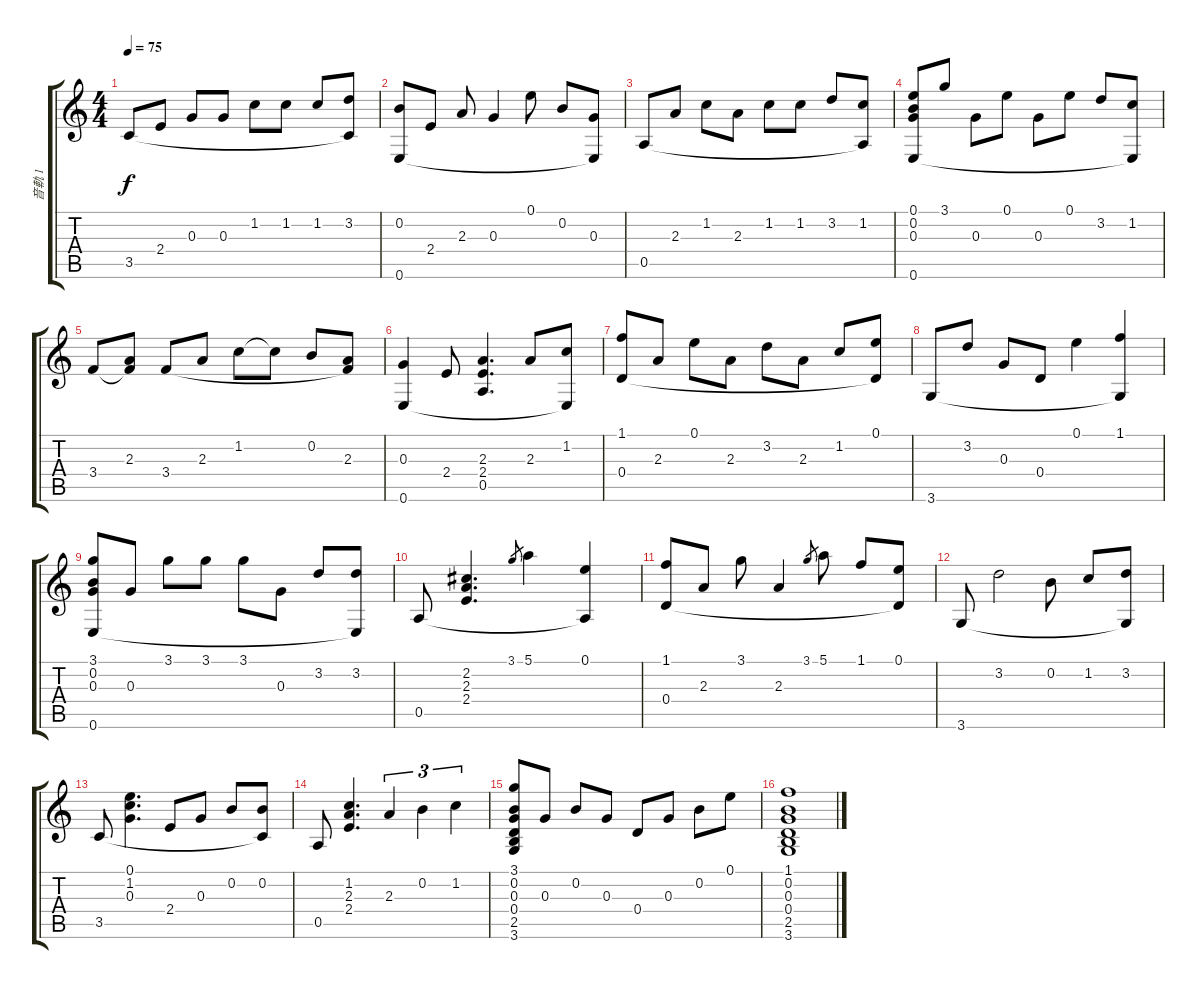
\track ("音軌 1" "音軌 1") {instrument acousticguitarnylon}
\staff {score tabs}
\tuning (E4 B3 G3 D3 A2 E2) {hide}
\ts (4 4)
\tempo 75
\clef g2
\ks c
3.5.8{dy f instrument acousticguitarnylon} 2.4.8 0.3.8 0.3.8 1.2.8 1.2.8 1.2.8 (3.2 3.5{t}).8 |
(0.2 0.6).8 2.4.8 2.3.8 0.3.4 0.1.8 0.2.8 (0.3 0.6{t}).8 |
0.5.8 2.3.8 1.2.8 2.3.8 1.2.8 1.2.8 3.2.8 (1.2 0.5{t}).8 |
(0.1 0.2 0.3 0.6).8 3.1.8 0.3.8 0.1.8 0.3.8 0.1.8 3.2.8 (1.2 0.6{t}).8 |
3.4.8 (2.3 3.4{t}).8 3.4.8 2.3.8 1.2.8 1.2{t}.8 0.2.8 (2.3 3.4{t}).8 |
(0.3 0.6).4 2.4.8 (2.3 2.4 0.5).4{d} 2.3.8 (1.2 0.6{t}).8 |
(1.1 0.4).8 2.3.8 0.1.8 2.3.8 3.2.8 2.3.8 1.2.8 (0.1 0.4{t}).8 |
3.6.8 3.2.8 0.3.8 0.4.8 0.1.4 (1.1 3.6{t}).4 |
(3.1 0.2 0.3 0.6).8 0.3.8 3.1.8 3.1.8 3.1.8 0.3.8 3.2.8 (3.2 0.6{t}).8 |
0.5.8 (2.2 2.3 2.4).4{d} 3.1.8{gr} 5.1.4 (0.1 0.5{t}).4 |
(1.1 0.4).8 2.3.8 3.1.8 2.3.4 3.1.8{gr} 5.1.8 1.1.8 (0.1 0.4{t}).8 |
3.6.8 3.2.2 0.2.8 1.2.8 (3.2 3.6{t}).8 |
3.5.8 (0.1 1.2 0.3).4{d} 2.4.8 0.3.8 0.2.8 (0.2 3.5{t}).8 |
0.5.8 (1.2 2.3 2.4).4{d} 2.3.4{tu (3 2)} 0.2.4{tu (3 2)} 1.2.4{tu (3 2)} |
(3.1 0.2 0.3 0.4 2.5 3.6).8 0.3.8 0.2.8 0.3.8 0.4.8 0.3.8 0.2.8 0.1.8 |
(1.1 0.2 0.3 0.4 2.5 3.6).1
